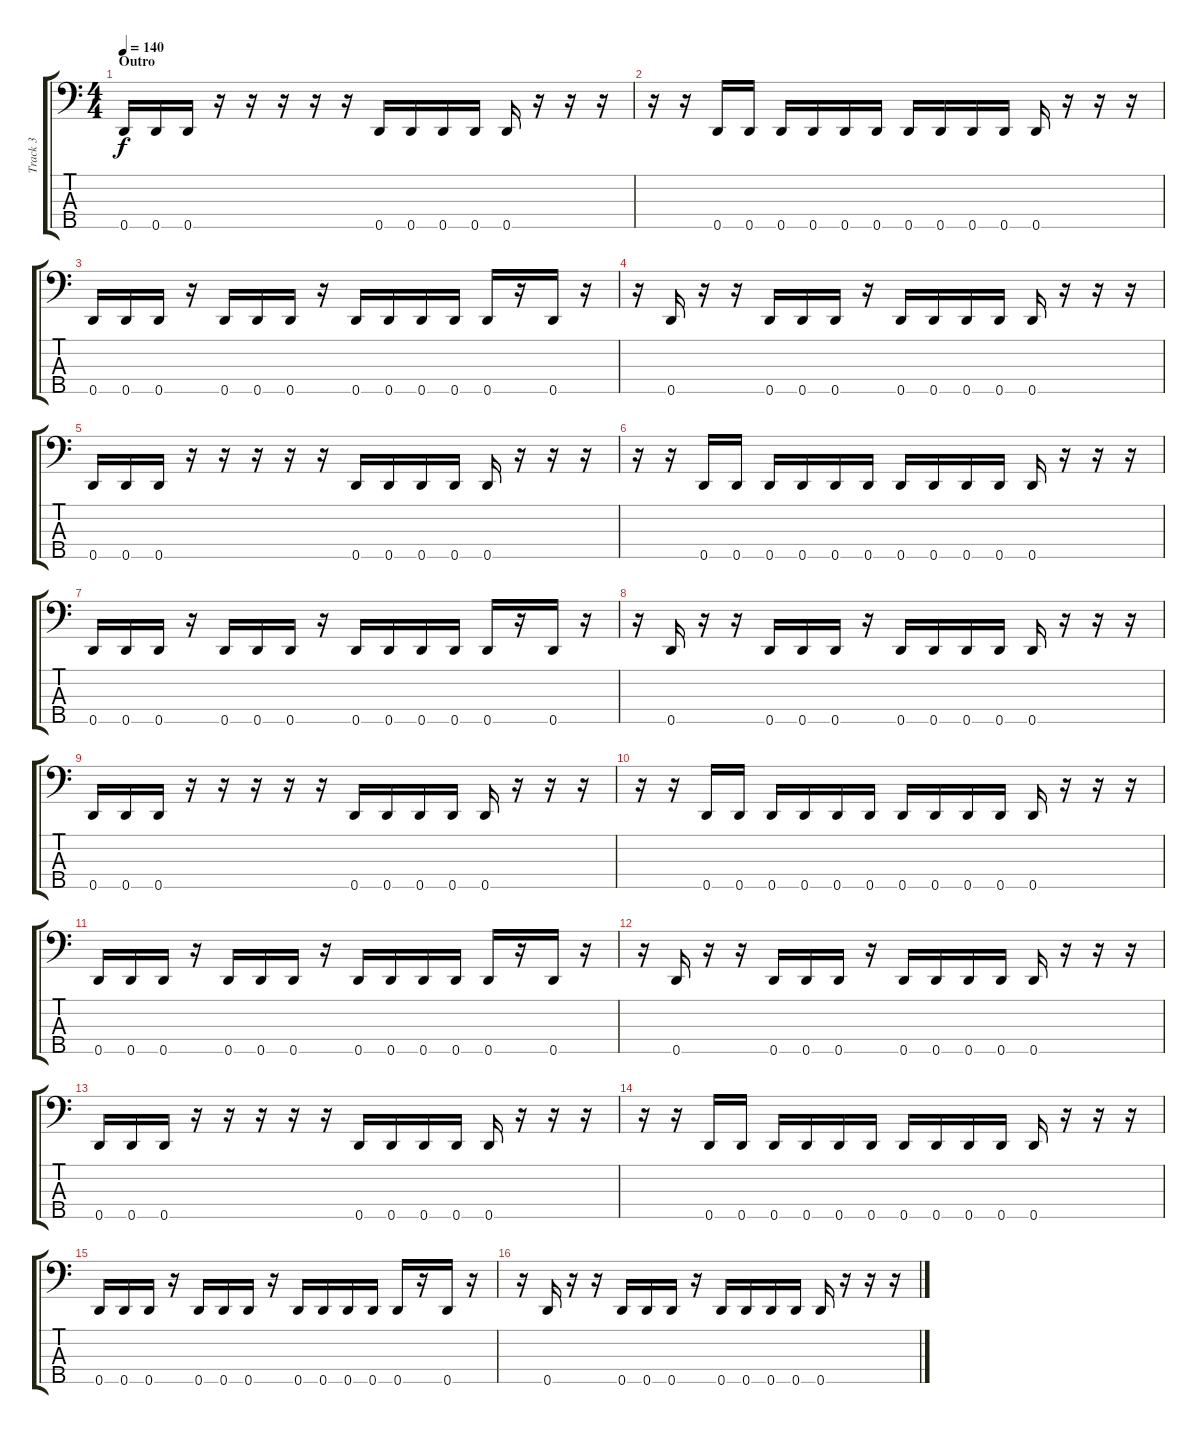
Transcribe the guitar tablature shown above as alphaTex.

\track ("Track 3" "Track 3") {instrument electricbasspick}
\staff {score tabs}
\tuning (C3 G2 D2 A1 D1) {hide}
\ts (4 4)
\section ("" "Outro")
\tempo 140
\clef f4
\ks c
0.5.16{dy f} 0.5.16 0.5.16 r.16 r.16 r.16 r.16 r.16 0.5.16 0.5.16 0.5.16 0.5.16 0.5.16 r.16 r.16 r.16 |
r.16 r.16 0.5.16 0.5.16 0.5.16 0.5.16 0.5.16 0.5.16 0.5.16 0.5.16 0.5.16 0.5.16 0.5.16 r.16 r.16 r.16 |
0.5.16 0.5.16 0.5.16 r.16 0.5.16 0.5.16 0.5.16 r.16 0.5.16 0.5.16 0.5.16 0.5.16 0.5.16 r.16 0.5.16 r.16 |
r.16 0.5.16 r.16 r.16 0.5.16 0.5.16 0.5.16 r.16 0.5.16 0.5.16 0.5.16 0.5.16 0.5.16 r.16 r.16 r.16 |
0.5.16 0.5.16 0.5.16 r.16 r.16 r.16 r.16 r.16 0.5.16 0.5.16 0.5.16 0.5.16 0.5.16 r.16 r.16 r.16 |
r.16 r.16 0.5.16 0.5.16 0.5.16 0.5.16 0.5.16 0.5.16 0.5.16 0.5.16 0.5.16 0.5.16 0.5.16 r.16 r.16 r.16 |
0.5.16 0.5.16 0.5.16 r.16 0.5.16 0.5.16 0.5.16 r.16 0.5.16 0.5.16 0.5.16 0.5.16 0.5.16 r.16 0.5.16 r.16 |
r.16 0.5.16 r.16 r.16 0.5.16 0.5.16 0.5.16 r.16 0.5.16 0.5.16 0.5.16 0.5.16 0.5.16 r.16 r.16 r.16 |
0.5.16 0.5.16 0.5.16 r.16 r.16 r.16 r.16 r.16 0.5.16 0.5.16 0.5.16 0.5.16 0.5.16 r.16 r.16 r.16 |
r.16 r.16 0.5.16 0.5.16 0.5.16 0.5.16 0.5.16 0.5.16 0.5.16 0.5.16 0.5.16 0.5.16 0.5.16 r.16 r.16 r.16 |
0.5.16 0.5.16 0.5.16 r.16 0.5.16 0.5.16 0.5.16 r.16 0.5.16 0.5.16 0.5.16 0.5.16 0.5.16 r.16 0.5.16 r.16 |
r.16 0.5.16 r.16 r.16 0.5.16 0.5.16 0.5.16 r.16 0.5.16 0.5.16 0.5.16 0.5.16 0.5.16 r.16 r.16 r.16 |
0.5.16 0.5.16 0.5.16 r.16 r.16 r.16 r.16 r.16 0.5.16 0.5.16 0.5.16 0.5.16 0.5.16 r.16 r.16 r.16 |
r.16 r.16 0.5.16 0.5.16 0.5.16 0.5.16 0.5.16 0.5.16 0.5.16 0.5.16 0.5.16 0.5.16 0.5.16 r.16 r.16 r.16 |
0.5.16 0.5.16 0.5.16 r.16 0.5.16 0.5.16 0.5.16 r.16 0.5.16 0.5.16 0.5.16 0.5.16 0.5.16 r.16 0.5.16 r.16 |
r.16 0.5.16 r.16 r.16 0.5.16 0.5.16 0.5.16 r.16 0.5.16 0.5.16 0.5.16 0.5.16 0.5.16 r.16 r.16 r.16
